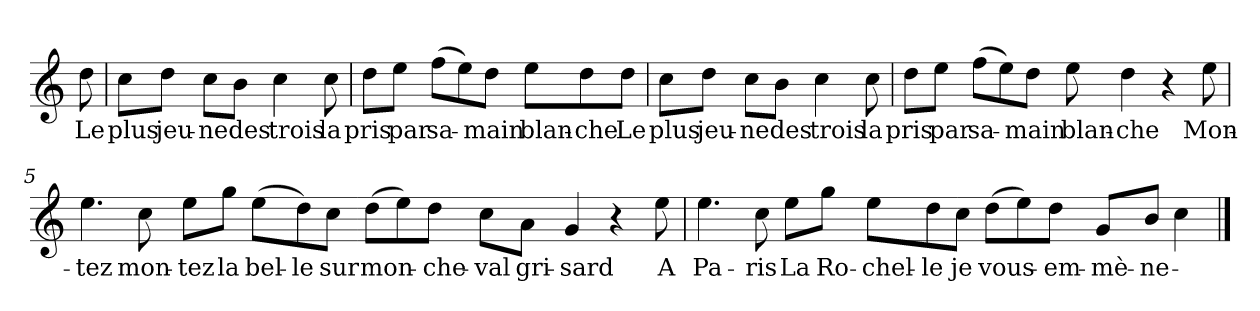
**kern	**text
*part1	*part1
*staff1	*staff1
*clefG2	*
*k[]	*
*C:	*
=	=
!	!LO:LY:b
8dd\	Le
=1	=1
!	!LO:LY:b
8cc\L	plus
!	!LO:LY:b
8dd\J	jeu-
!	!LO:LY:b
8cc\L	-ne
!	!LO:LY:b
8b\J	des
!	!LO:LY:b
4cc\	trois
!	!LO:LY:b
8cc\	la
=2	=2
!	!LO:LY:b
8dd\L	pris
!	!LO:LY:b
8ee\J	par
!	!LO:LY:b
(>8ff\L	sa-
8ee\)	.
!	!LO:LY:b
8dd\J	-main
!	!LO:LY:b
8ee\L	blan-
!	!LO:LY:b
8dd\	-che
!	!LO:LY:b
8dd\J	Le
=3	=3
!	!LO:LY:b
8cc\L	plus
!	!LO:LY:b
8dd\J	jeu-
!	!LO:LY:b
8cc\L	-ne
!	!LO:LY:b
8b\J	des
!	!LO:LY:b
4cc\	trois
!	!LO:LY:b
8cc\	la
!!LO:LB:g=z
=4	=4
!	!LO:LY:b
8dd\L	pris
!	!LO:LY:b
8ee\J	par
!	!LO:LY:b
(>8ff\L	sa-
8ee\)	.
!	!LO:LY:b
8dd\J	-main
!	!LO:LY:b
8ee\	blan-
!	!LO:LY:b
4dd\	-che
4r	.
!	!LO:LY:b
8ee\	Mon-
=5	=5
!	!LO:LY:b
4.ee\	-tez
!	!LO:LY:b
8cc\	mon-
!	!LO:LY:b
8ee\L	-tez
!	!LO:LY:b
8gg\J	la
!	!LO:LY:b
(>8ee\L	bel-
!	!LO:LY:b
8dd\)	-le
!	!LO:LY:b
8cc\J	sur
!	!LO:LY:b
(>8dd\L	mon-
8ee\)	.
!	!LO:LY:b
8dd\J	-che-
!	!LO:LY:b
8cc\L	-val
!	!LO:LY:b
8a\J	gri-
!	!LO:LY:b
4g/	-sard
4r	.
!	!LO:LY:b
8ee\	A
!!LO:LB:g=z
=6	=6
!	!LO:LY:b
4.ee\	Pa-
!	!LO:LY:b
8cc\	-ris
!	!LO:LY:b
8ee\L	La
!	!LO:LY:b
8gg\J	Ro-
!	!LO:LY:b
8ee\L	-chel-
!	!LO:LY:b
8dd\	-le
!	!LO:LY:b
8cc\J	je
!	!LO:LY:b
(>8dd\L	vous-
8ee\)	.
!	!LO:LY:b
8dd\J	-em-
!	!LO:LY:b
8g/L	-mè-
!	!LO:LY:b
8b/J	-ne-
4cc\	.
==	==
*-	*-
